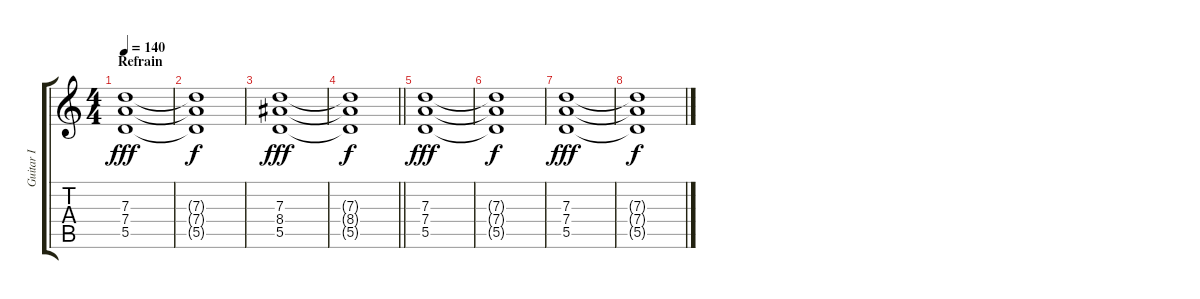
\track ("Guitar I" "Guitar I") {instrument overdrivenguitar}
\staff {score tabs}
\tuning (E4 B3 G3 D3 A2 E2) {hide}
\ts (4 4)
\section ("" "Refrain")
\tempo 140
\clef g2
\ks c
(7.3 7.4 5.5).1{dy fff} |
(7.3{t} 7.4{t} 5.5{t}).1{dy f} |
(7.3 8.4 5.5).1{dy fff} |
\barLineRight lightlight
(7.3{t} 8.4{t} 5.5{t}).1{dy f} |
(7.3 7.4 5.5).1{dy fff} |
(7.3{t} 7.4{t} 5.5{t}).1{dy f} |
(7.3 7.4 5.5).1{dy fff} |
(7.3{t} 7.4{t} 5.5{t}).1{dy f}
